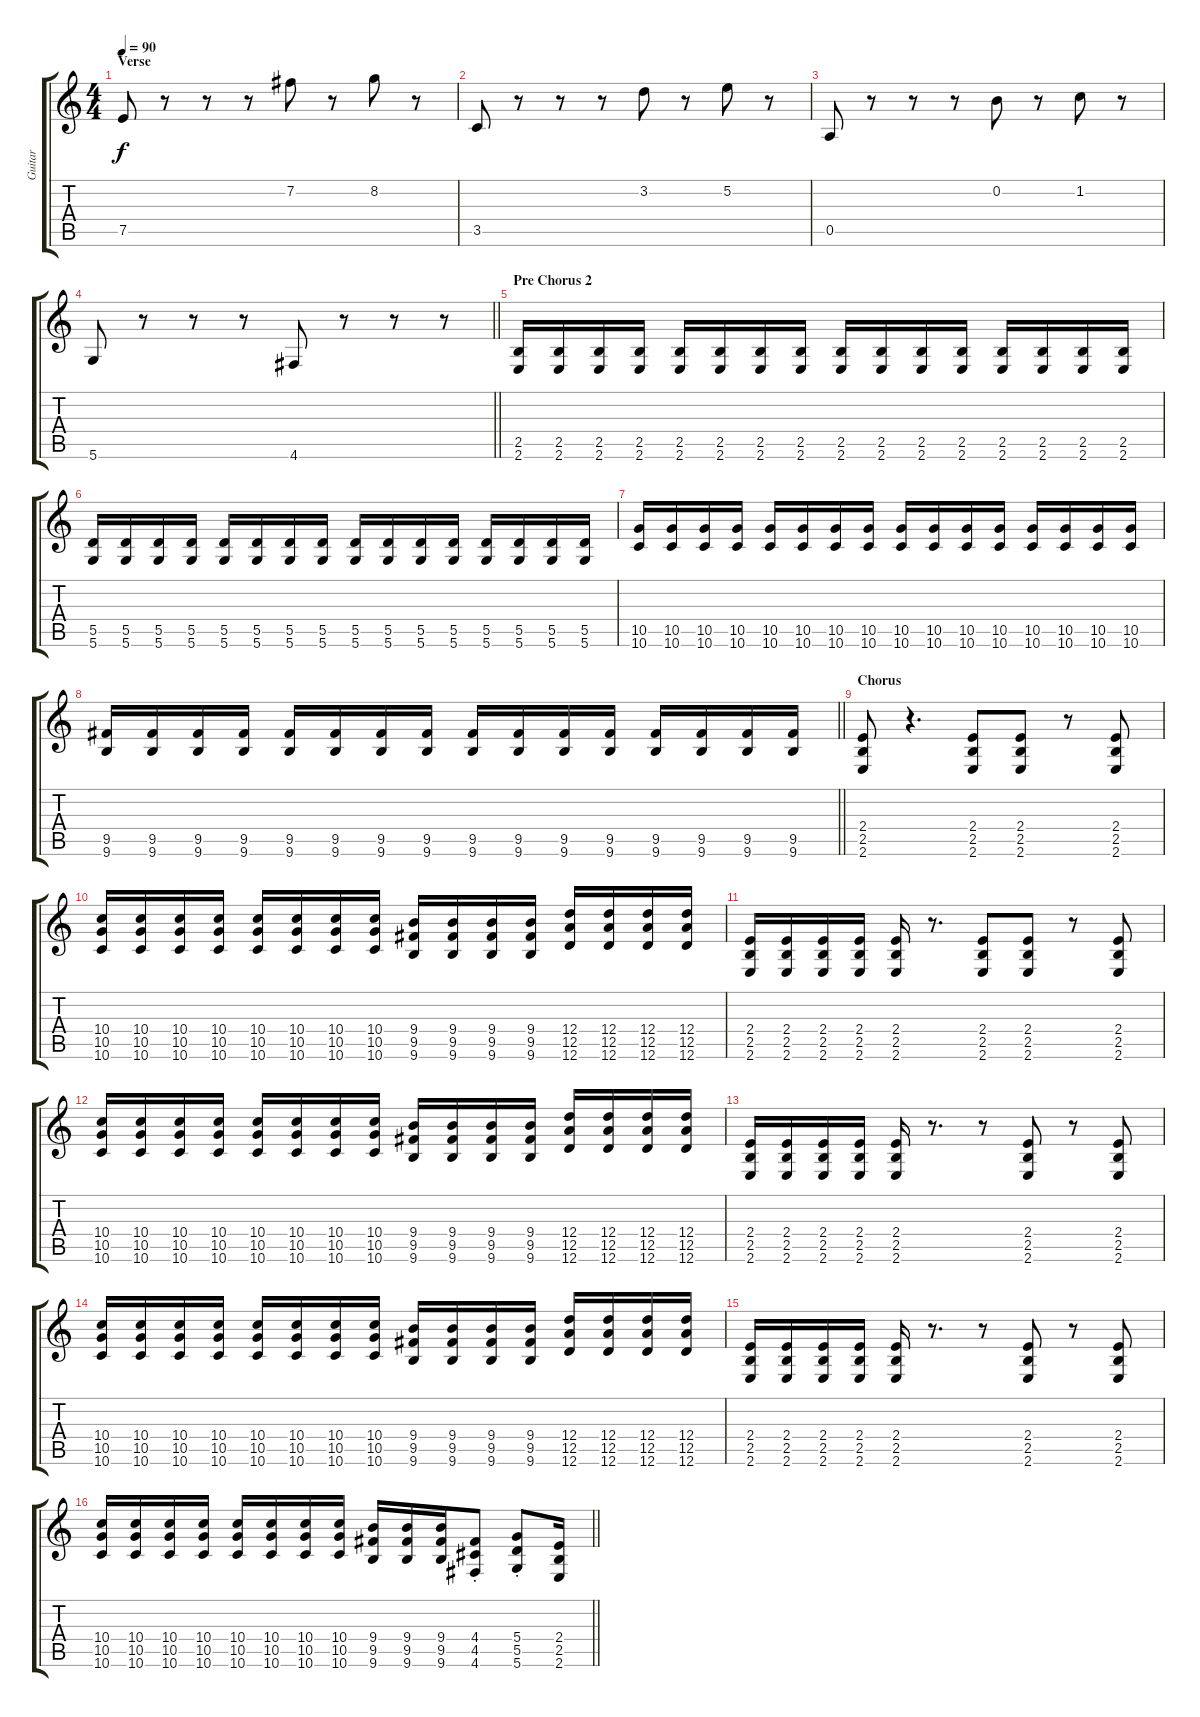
\track ("Guitar" "Guitar") {instrument overdrivenguitar}
\staff {score tabs}
\tuning (E4 B3 G3 D3 A2 D2) {hide}
\ts (4 4)
\section ("" "Verse")
\tempo 90
\clef g2
\ks c
7.5.8{dy f} r.8 r.8 r.8 7.2.8 r.8 8.2.8 r.8 |
3.5.8 r.8 r.8 r.8 3.2.8 r.8 5.2.8 r.8 |
0.5.8 r.8 r.8 r.8 0.2.8 r.8 1.2.8 r.8 |
\barLineRight lightlight
5.6.8 r.8 r.8 r.8 4.6.8 r.8 r.8 r.8 |
\section ("" "Pre Chorus 2")
(2.5 2.6).16{volume 13 instrument overdrivenguitar} (2.5 2.6).16 (2.5 2.6).16 (2.5 2.6).16 (2.5 2.6).16 (2.5 2.6).16 (2.5 2.6).16 (2.5 2.6).16 (2.5 2.6).16 (2.5 2.6).16 (2.5 2.6).16 (2.5 2.6).16 (2.5 2.6).16 (2.5 2.6).16 (2.5 2.6).16 (2.5 2.6).16 |
(5.5 5.6).16 (5.5 5.6).16 (5.5 5.6).16 (5.5 5.6).16 (5.5 5.6).16 (5.5 5.6).16 (5.5 5.6).16 (5.5 5.6).16 (5.5 5.6).16 (5.5 5.6).16 (5.5 5.6).16 (5.5 5.6).16 (5.5 5.6).16 (5.5 5.6).16 (5.5 5.6).16 (5.5 5.6).16 |
(10.5 10.6).16 (10.5 10.6).16 (10.5 10.6).16 (10.5 10.6).16 (10.5 10.6).16 (10.5 10.6).16 (10.5 10.6).16 (10.5 10.6).16 (10.5 10.6).16 (10.5 10.6).16 (10.5 10.6).16 (10.5 10.6).16 (10.5 10.6).16 (10.5 10.6).16 (10.5 10.6).16 (10.5 10.6).16 |
\barLineRight lightlight
(9.5 9.6).16 (9.5 9.6).16 (9.5 9.6).16 (9.5 9.6).16 (9.5 9.6).16 (9.5 9.6).16 (9.5 9.6).16 (9.5 9.6).16 (9.5 9.6).16 (9.5 9.6).16 (9.5 9.6).16 (9.5 9.6).16 (9.5 9.6).16 (9.5 9.6).16 (9.5 9.6).16 (9.5 9.6).16 |
\section ("" "Chorus")
(2.4 2.5 2.6).8 r.4{d} (2.4 2.5 2.6).8 (2.4 2.5 2.6).8 r.8 (2.4 2.5 2.6).8 |
(10.4 10.5 10.6).16 (10.4 10.5 10.6).16 (10.4 10.5 10.6).16 (10.4 10.5 10.6).16 (10.4 10.5 10.6).16 (10.4 10.5 10.6).16 (10.4 10.5 10.6).16 (10.4 10.5 10.6).16 (9.4 9.5 9.6).16 (9.4 9.5 9.6).16 (9.4 9.5 9.6).16 (9.4 9.5 9.6).16 (12.4 12.5 12.6).16 (12.4 12.5 12.6).16 (12.4 12.5 12.6).16 (12.4 12.5 12.6).16 |
(2.4 2.5 2.6).16 (2.4 2.5 2.6).16 (2.4 2.5 2.6).16 (2.4 2.5 2.6).16 (2.4 2.5 2.6).16 r.8{d} (2.4 2.5 2.6).8 (2.4 2.5 2.6).8 r.8 (2.4 2.5 2.6).8 |
(10.4 10.5 10.6).16 (10.4 10.5 10.6).16 (10.4 10.5 10.6).16 (10.4 10.5 10.6).16 (10.4 10.5 10.6).16 (10.4 10.5 10.6).16 (10.4 10.5 10.6).16 (10.4 10.5 10.6).16 (9.4 9.5 9.6).16 (9.4 9.5 9.6).16 (9.4 9.5 9.6).16 (9.4 9.5 9.6).16 (12.4 12.5 12.6).16 (12.4 12.5 12.6).16 (12.4 12.5 12.6).16 (12.4 12.5 12.6).16 |
(2.4 2.5 2.6).16 (2.4 2.5 2.6).16 (2.4 2.5 2.6).16 (2.4 2.5 2.6).16 (2.4 2.5 2.6).16 r.8{d} r.8 (2.4 2.5 2.6).8 r.8 (2.4 2.5 2.6).8 |
(10.4 10.5 10.6).16 (10.4 10.5 10.6).16 (10.4 10.5 10.6).16 (10.4 10.5 10.6).16 (10.4 10.5 10.6).16 (10.4 10.5 10.6).16 (10.4 10.5 10.6).16 (10.4 10.5 10.6).16 (9.4 9.5 9.6).16 (9.4 9.5 9.6).16 (9.4 9.5 9.6).16 (9.4 9.5 9.6).16 (12.4 12.5 12.6).16 (12.4 12.5 12.6).16 (12.4 12.5 12.6).16 (12.4 12.5 12.6).16 |
(2.4 2.5 2.6).16 (2.4 2.5 2.6).16 (2.4 2.5 2.6).16 (2.4 2.5 2.6).16 (2.4 2.5 2.6).16 r.8{d} r.8 (2.4 2.5 2.6).8 r.8 (2.4 2.5 2.6).8 |
\barLineRight lightlight
(10.4 10.5 10.6).16 (10.4 10.5 10.6).16 (10.4 10.5 10.6).16 (10.4 10.5 10.6).16 (10.4 10.5 10.6).16 (10.4 10.5 10.6).16 (10.4 10.5 10.6).16 (10.4 10.5 10.6).16 (9.4 9.5 9.6).16 (9.4 9.5 9.6).16 (9.4 9.5 9.6).16 (4.4{st} 4.5{st} 4.6{st}).8 (5.4{st} 5.5{st} 5.6{st}).8 (2.4 2.5 2.6).16
